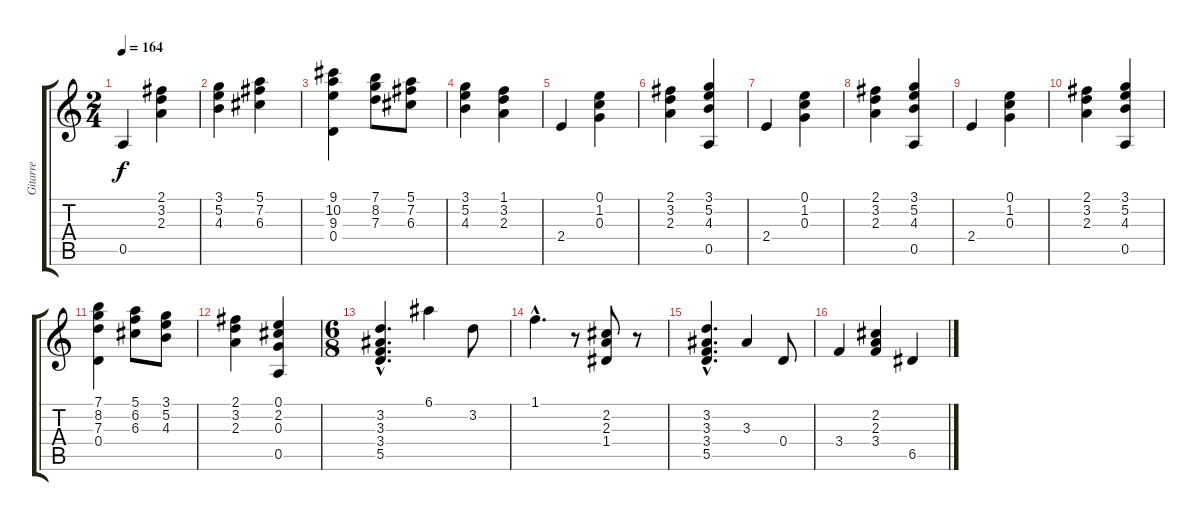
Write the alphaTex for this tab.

\track ("Gitarre" "Gitarre") {instrument acousticguitarnylon}
\staff {score tabs}
\tuning (E4 B3 G3 D3 A2 E2) {hide}
\ts (2 4)
\tempo 164
\clef g2
\ks c
0.5.4{dy f} (2.1 3.2 2.3).4 |
(3.1 5.2 4.3).4 (5.1 7.2 6.3).4 |
(9.1 10.2 9.3 0.4).4 (7.1 8.2 7.3).8 (5.1 7.2 6.3).8 |
(3.1 5.2 4.3).4 (1.1 3.2 2.3).4 |
2.4.4 (0.1 1.2 0.3).4 |
(2.1 3.2 2.3).4 (3.1 5.2 4.3 0.5).4 |
2.4.4 (0.1 1.2 0.3).4 |
(2.1 3.2 2.3).4 (3.1 5.2 4.3 0.5).4 |
2.4.4 (0.1 1.2 0.3).4 |
(2.1 3.2 2.3).4 (3.1 5.2 4.3 0.5).4 |
(7.1 8.2 7.3 0.4).4 (5.1 6.2 6.3).8 (3.1 5.2 4.3).8 |
(2.1 3.2 2.3).4 (0.1 2.2 0.3 0.5).4 |
\ts (6 8)
(3.2{hac} 3.3{hac} 3.4{hac} 5.5{hac}).4{d} 6.1.4 3.2.8 |
1.1{hac}.4{d} r.8 (2.2 2.3 1.4).8 r.8 |
(3.2{hac} 3.3{hac} 3.4{hac} 5.5{hac}).4{d} 3.3.4 0.4.8 |
3.4.4 (2.2 2.3 3.4).4 6.5.4
